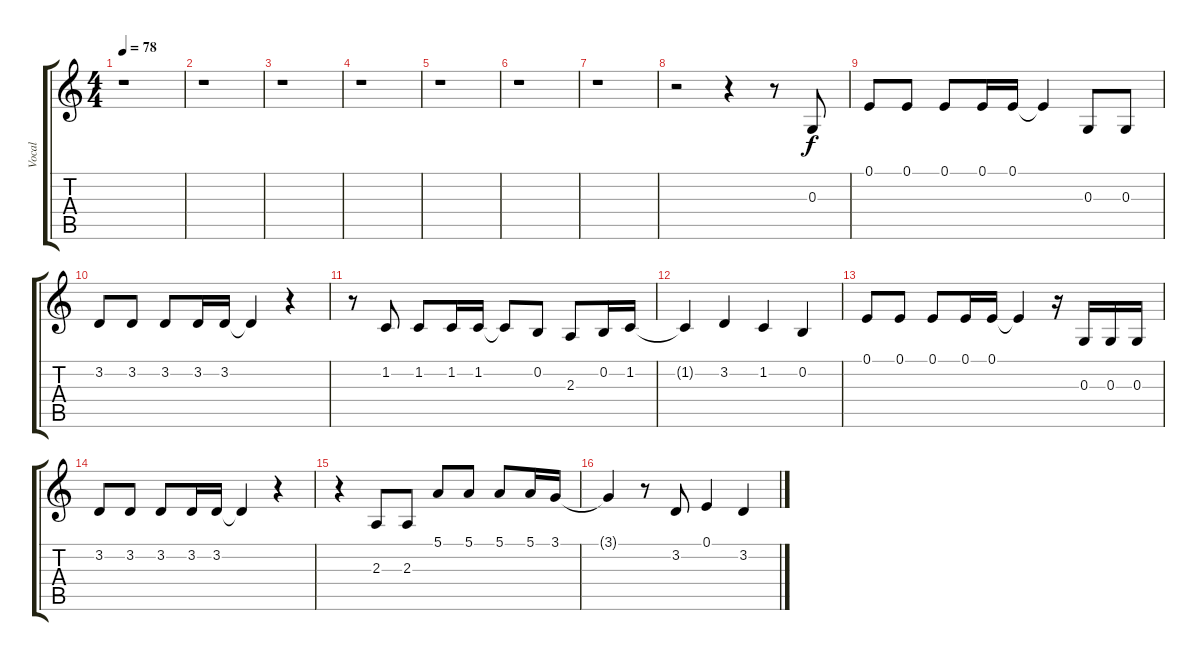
\track ("Vocal" "Vocal") {instrument lead6voice}
\staff {score tabs}
\tuning (E4 B3 G3 D3 A2 E2) {hide}
\ts (4 4)
\tempo 78
\clef g2
\ks c
r.1{dy f instrument lead6voice} |
r.1 |
r.1 |
r.1 |
r.1 |
r.1 |
r.1 |
r.2 r.4 r.8 0.3.8 |
0.1.8 0.1.8 0.1.8 0.1.16 0.1.16 0.1{t}.4 0.3.8 0.3.8 |
3.2.8 3.2.8 3.2.8 3.2.16 3.2.16 3.2{t}.4 r.4 |
r.8 1.2.8 1.2.8 1.2.16 1.2.16 1.2{t}.8 0.2.8 2.3.8 0.2.16 1.2.16 |
1.2{t}.4 3.2.4 1.2.4 0.2.4 |
0.1.8 0.1.8 0.1.8 0.1.16 0.1.16 0.1{t}.4 r.16 0.3.16 0.3.16 0.3.16 |
3.2.8 3.2.8 3.2.8 3.2.16 3.2.16 3.2{t}.4 r.4 |
r.4 2.3.8 2.3.8 5.1.8 5.1.8 5.1.8 5.1.16 3.1.16 |
3.1{t}.4 r.8 3.2.8 0.1.4 3.2.4
